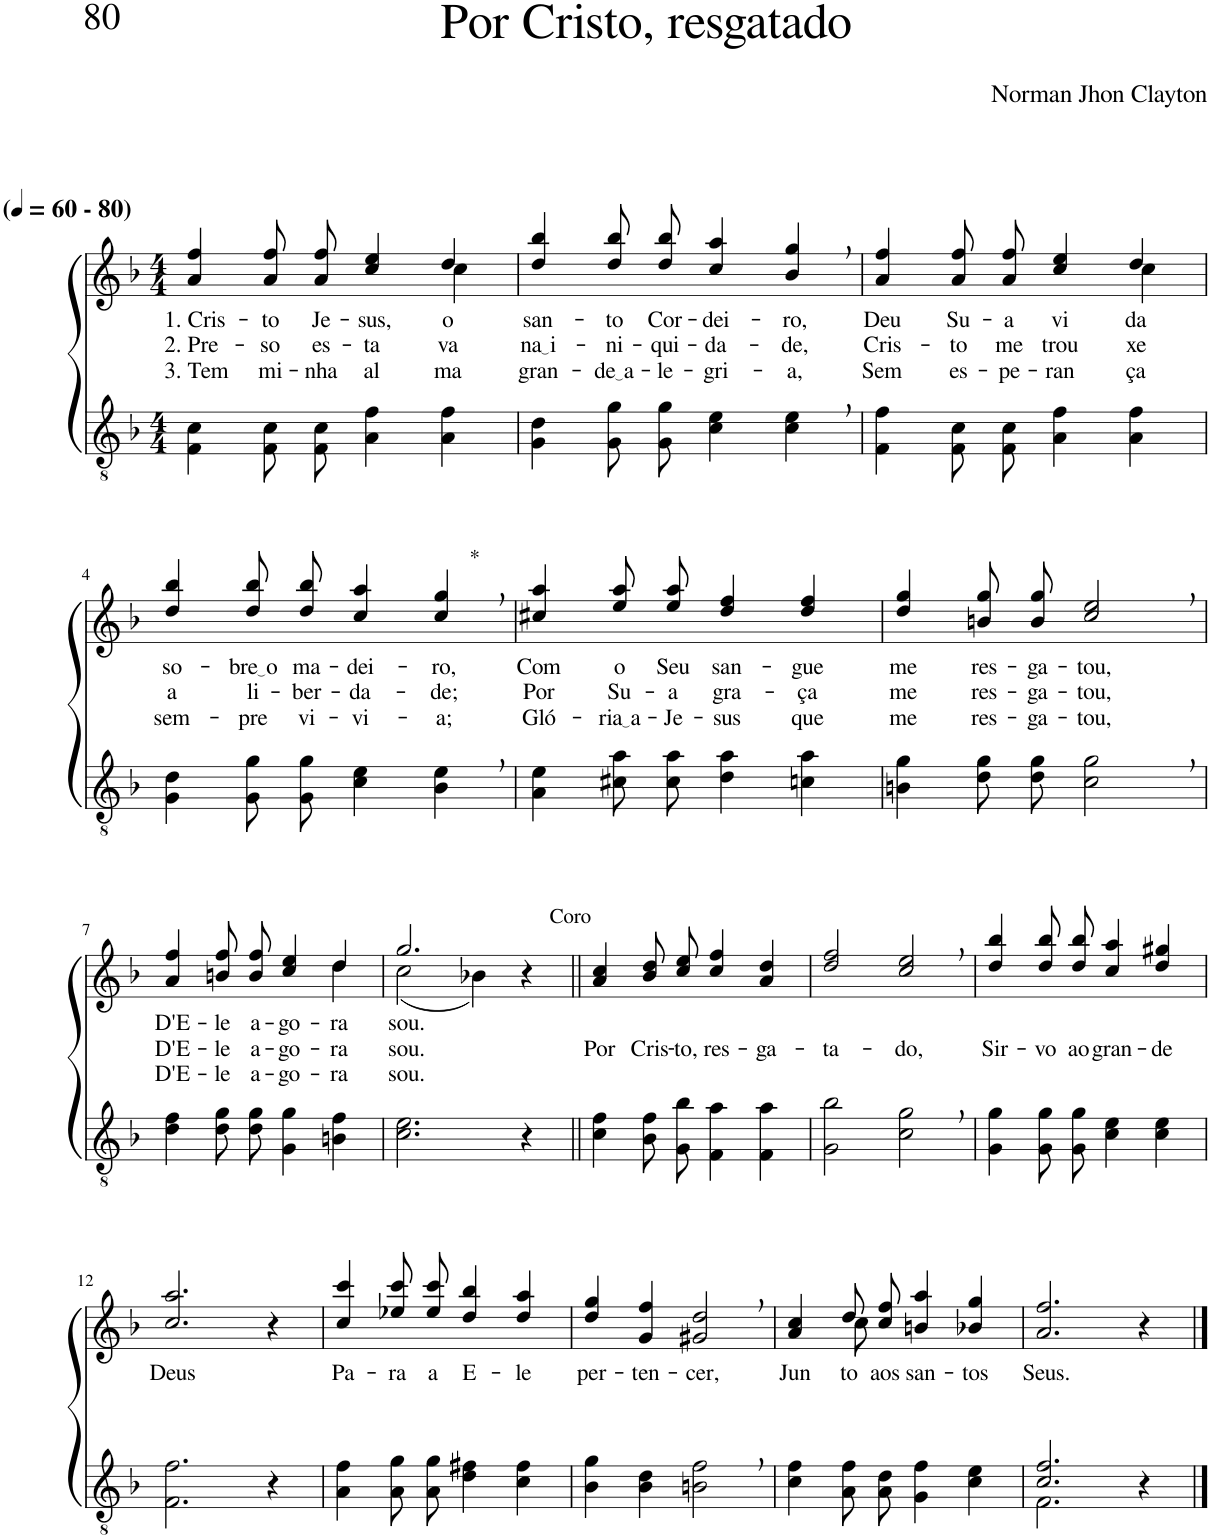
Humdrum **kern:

**kern	**kern	**text	**text	**text
*part2	*part1	*part1	*part1	*part1
*staff2	*staff1	*staff1	*staff1	*staff1
*I"Parte III e IV	*I"Parte I e II	*	*	*
*clefGv2	*clefG2	*	*	*
*Trd5c9	*Trd5c9	*	*	*
*k[b-]	*k[b-]	*	*	*
*M4/4	*M4/4	*	*	*
*MM60	*MM60	*	*	*
=1	=1	=1	=1	=1
!	!LO:TX:a:B:t=(	!	!	!
!	!LO:TX:a:B:t=- 80)	!	!	!
!	!	!LO:LY:b	!LO:LY:b	!LO:LY:b
*	*^	*	*	*
4F\ 4c\	4a/ 4ff/	2.ryy	1. Cris-	2. Pre-	3. Tem
!	!	!	!LO:LY:b	!LO:LY:b	!LO:LY:b
8F/ 8c/L	8a\ 8ff\L	.	-to	-so	mi-
!	!	!	!LO:LY:b	!LO:LY:b	!LO:LY:b
8F/ 8c/J	8a\ 8ff\J	.	Je-	es-	-nha
!	!	!	!LO:LY:b	!LO:LY:b	!LO:LY:b
4A\ 4f\	4cc/ 4ee/	.	-sus,	-ta-	al-
!	!	!	!LO:LY:b	!LO:LY:b	!LO:LY:b
4A\ 4f\	4dd/	4cc\	o	-va	-ma
=2	=2	=2	=2	=2	=2
!	!	!	!LO:LY:b	!LO:LY:b	!LO:LY:b
*	*v	*v	*	*	*
4G\ 4d\	4dd/ 4bb-/	san-	na i	gran-
!	!	!LO:LY:b	!LO:LY:b	!LO:LY:b
8G\ 8g\L	8dd\ 8bb-\L	-to	-ni-	de a
!	!	!LO:LY:b	!LO:LY:b	!LO:LY:b
8G\ 8g\J	8dd\ 8bb-\J	Cor-	-qui-	-le-
!	!	!LO:LY:b	!LO:LY:b	!LO:LY:b
4c\ 4e\	4cc/ 4aa/	-dei-	-da-	-gri-
!	!	!LO:LY:b	!LO:LY:b	!LO:LY:b
4c\, 4e\,	4b-/, 4gg/,	-ro,	-de,	-a,
=3	=3	=3	=3	=3
!	!	!LO:LY:b	!LO:LY:b	!LO:LY:b
*	*^	*	*	*
4F\ 4f\	4a/ 4ff/	2.ryy	Deu	Cris-	Sem
!	!	!	!LO:LY:b	!LO:LY:b	!LO:LY:b
8F/ 8c/L	8a\ 8ff\L	.	Su-	-to	es-
!	!	!	!LO:LY:b	!LO:LY:b	!LO:LY:b
8F/ 8c/J	8a\ 8ff\J	.	-a	me	-pe-
!	!	!	!LO:LY:b	!LO:LY:b	!LO:LY:b
4A\ 4f\	4cc/ 4ee/	.	vi-	trou-	-ran-
!	!	!	!LO:LY:b	!LO:LY:b	!LO:LY:b
4A\ 4f\	4dd/	4cc\	-da	-xe	-ça
!!LO:LB:g=z
=4	=4	=4	=4	=4	=4
!	!	!	!LO:LY:b	!LO:LY:b	!LO:LY:b
*	*v	*v	*	*	*
4G\ 4d\	4dd/ 4bb-/	so-	a	sem-
!	!	!LO:LY:b	!LO:LY:b	!LO:LY:b
8G\ 8g\L	8dd\ 8bb-\L	bre o	li-	-pre
!	!	!LO:LY:b	!LO:LY:b	!LO:LY:b
8G\ 8g\J	8dd\ 8bb-\J	ma-	-ber-	vi-
!	!	!LO:LY:b	!LO:LY:b	!LO:LY:b
4c\ 4e\	4cc/ 4aa/	-dei-	-da-	-vi-
!	!LO:TX:a:t=*	!	!	!
!	!	!LO:LY:b	!LO:LY:b	!LO:LY:b
4B-\, 4e\,	4cc/, 4gg/,	-ro,	-de;	-a;
=5	=5	=5	=5	=5
!	!	!LO:LY:b	!LO:LY:b	!LO:LY:b
4A\ 4e\	4cc#X/ 4aa/	Com	Por	Gló-
!	!	!LO:LY:b	!LO:LY:b	!LO:LY:b
8c#X\ 8a\L	8ee\ 8aa\L	o	Su-	ria a
!	!	!LO:LY:b	!LO:LY:b	!LO:LY:b
8c#\ 8a\J	8ee\ 8aa\J	Seu	-a	-Je-
!	!	!LO:LY:b	!LO:LY:b	!LO:LY:b
4d\ 4a\	4dd/ 4ff/	san-	gra-	-sus
!	!	!LO:LY:b	!LO:LY:b	!LO:LY:b
4cn\ 4a\	4dd/ 4ff/	-gue	-ça	que
=6	=6	=6	=6	=6
!	!	!LO:LY:b	!LO:LY:b	!LO:LY:b
4Bn\ 4g\	4dd/ 4gg/	me	me	me
!	!	!LO:LY:b	!LO:LY:b	!LO:LY:b
8d\ 8g\L	8bn\ 8gg\L	res-	res-	res-
!	!	!LO:LY:b	!LO:LY:b	!LO:LY:b
8d\ 8g\J	8b\ 8gg\J	-ga-	-ga-	-ga-
!	!	!LO:LY:b	!LO:LY:b	!LO:LY:b
2c\, 2g\,	2cc/, 2ee/,	-tou,	-tou,	-tou,
!!LO:LB:g=z
=7	=7	=7	=7	=7
*	*^	*	*	*
!	!	!	!LO:LY:b	!LO:LY:b	!LO:LY:b
4d\ 4f\	2.ryy	4a/ 4ff/	D'E-	D'E-	D'E-
!	!	!	!LO:LY:b	!LO:LY:b	!LO:LY:b
8d\ 8g\L	.	8bn\ 8ff\L	-le	-le	-le
!	!	!	!LO:LY:b	!LO:LY:b	!LO:LY:b
8d\ 8g\J	.	8b\ 8ff\J	a-	a-	a-
!	!	!	!LO:LY:b	!LO:LY:b	!LO:LY:b
4G\ 4g\	.	4cc/ 4ee/	-go-	-go-	-go-
!	!	!	!LO:LY:b	!LO:LY:b	!LO:LY:b
4Bn\ 4f\	4dd\	4dd/	-ra	-ra	-ra
=8	=8	=8	=8	=8	=8
!	!	!	!LO:LY:b	!LO:LY:b	!LO:LY:b
2.c\ 2.e\	2.gg/	(2cc\	sou.	sou.	sou.
.	.	4b-X\)	.	.	.
!	!LO:TX:a:t=Coro	!	!	!	!
4r	4r	4ryy	.	.	.
=9||	=9||	=9||	=9||	=9||	=9||
!	!	!	!	!LO:LY:b	!
*	*v	*v	*	*	*
4c\ 4f\	4a/ 4cc/	.	Por	.
!	!	!	!LO:LY:b	!
8B-\ 8f\L	8b-\ 8dd\L	.	Cris-	.
!	!	!	!LO:LY:b	!
8G\ 8b-\J	8cc\ 8ee\J	.	-to,	.
!	!	!	!LO:LY:b	!
4F\ 4a\	4cc/ 4ff/	.	res-	.
!	!	!	!LO:LY:b	!
4F\ 4a\	4a/ 4dd/	.	-ga-	.
=10	=10	=10	=10	=10
!	!	!	!LO:LY:b	!
2G\ 2b-\	2dd/ 2ff/	.	-ta-	.
!	!	!	!LO:LY:b	!
2c\, 2g\,	2cc/, 2ee/,	.	-do,	.
=11	=11	=11	=11	=11
!	!	!	!LO:LY:b	!
4G\ 4g\	4dd/ 4bb-/	.	Sir-	.
!	!	!	!LO:LY:b	!
8G\ 8g\L	8dd\ 8bb-\L	.	-vo	.
!	!	!	!LO:LY:b	!
8G\ 8g\J	8dd\ 8bb-\J	.	ao	.
!	!	!	!LO:LY:b	!
4c\ 4e\	4cc/ 4aa/	.	gran-	.
!	!	!	!LO:LY:b	!
4c\ 4e\	4dd/ 4gg#X/	.	-de	.
!!LO:LB:g=z
=12	=12	=12	=12	=12
!	!	!LO:LY:b	!	!
2.F\ 2.f\	2.cc/ 2.aa/	Deus	.	.
4r	4r	.	.	.
=13	=13	=13	=13	=13
!	!	!LO:LY:b	!	!
4A\ 4f\	4cc/ 4ccc/	Pa-	.	.
!	!	!LO:LY:b	!	!
8A\ 8g\L	8ee-X\ 8ccc\L	-ra	.	.
!	!	!LO:LY:b	!	!
8A\ 8g\J	8ee-\ 8ccc\J	a	.	.
!	!	!LO:LY:b	!	!
4d\ 4f#X\	4dd/ 4bb-/	E-	.	.
!	!	!LO:LY:b	!	!
4c\ 4f#\	4dd/ 4aa/	-le	.	.
=14	=14	=14	=14	=14
!	!	!LO:LY:b	!	!
4B-\ 4g\	4dd/ 4gg/	per-	.	.
!	!	!LO:LY:b	!	!
4B-\ 4d\	4g/ 4ff/	-ten-	.	.
!	!	!LO:LY:b	!	!
2Bn\, 2f\,	2g#X/, 2dd/,	-cer,	.	.
=15	=15	=15	=15	=15
!	!	!LO:LY:b	!	!
*	*^	*	*	*
4c\ 4f\	4a/ 4cc/	4ryy	Jun-	.	.
!	!	!	!LO:LY:b	!	!
8A\ 8f\L	8dd\L	8cc\	-to	.	.
!	!	!	!LO:LY:b	!	!
8A\ 8d\J	8cc\ 8ff\J	2ryy	aos	.	.
!	!	!	!LO:LY:b	!	!
4G\ 4f\	4bn/ 4aa/	.	san-	.	.
!	!	!	!LO:LY:b	!	!
4c\ 4e\	4b-X/ 4gg/	.	-tos	.	.
.	.	8ryy	.	.	.
=16	=16	=16	=16	=16	=16
*^	*	*	*	*	*
!	!	!	!	!LO:LY:b	!	!
*	*	*v	*v	*	*	*
2.c/ 2.f/	2.F\	2.a/ 2.ff/	Seus.	.	.
4r	4ryy	4r	.	.	.
*v	*v	*	*	*	*
==	==	==	==	==
*-	*-	*-	*-	*-
